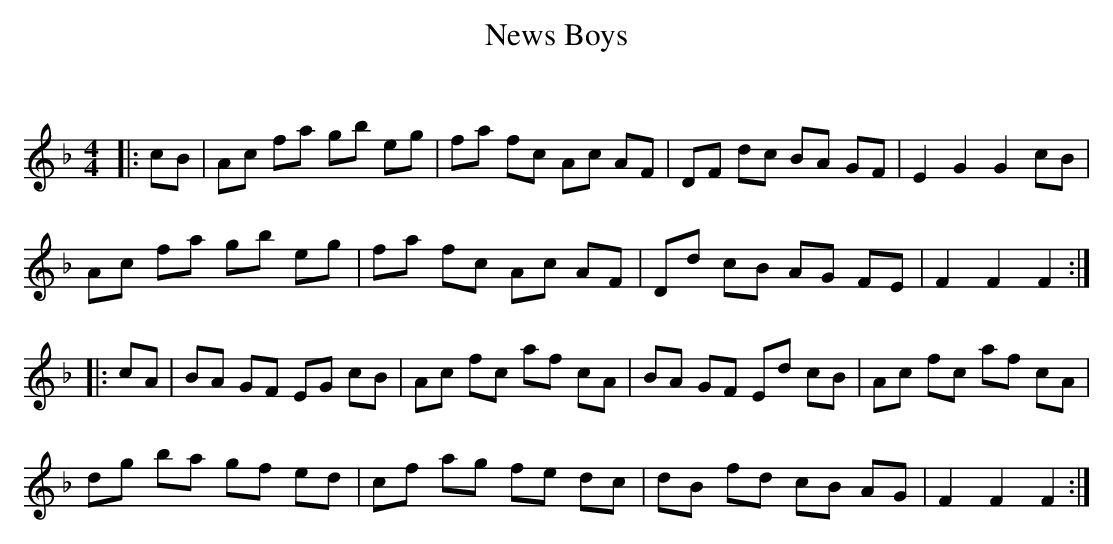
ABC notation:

X:1
T: News Boys
C:
Q: 232
K:F
M:4/4
L:1/8
|:cB|Ac fa gb eg|fa fc Ac AF|DF dc BA GF|E2 G2 G2 cB|
Ac fa gb eg|fa fc Ac AF|Dd cB AG FE|F2 F2 F2:|
|:cA|BA GF EG cB|Ac fc af cA|BA GF Ed cB|Ac fc af cA|
dg ba gf ed|cf ag fe dc|dB fd cB AG|F2 F2 F2:|
